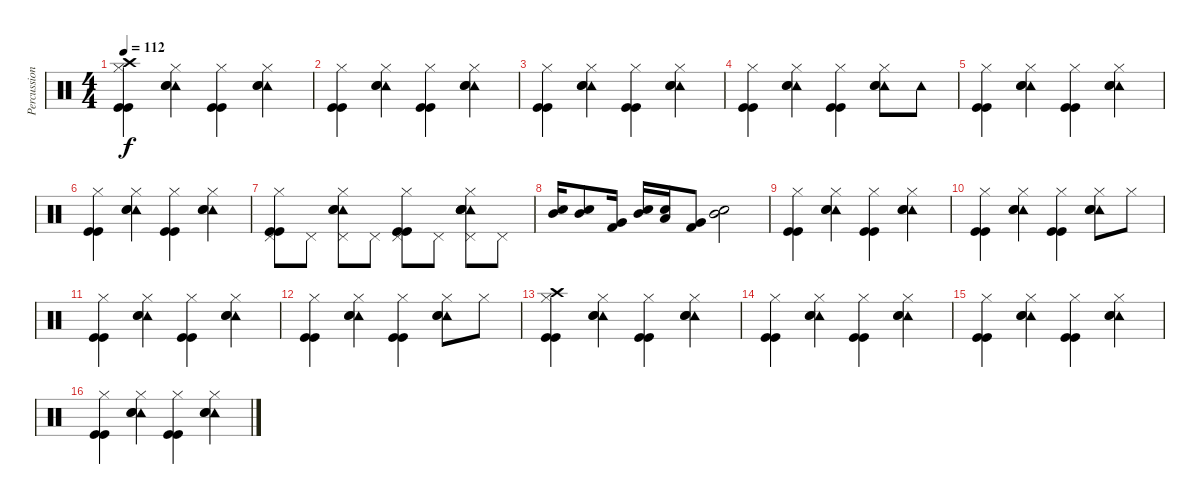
\track ("Percussion" "Percussion") {instrument percussion}
\staff {score}
\articulation defaults
\ts (4 4)
\tempo 112
\clef neutral
\ks c
("Crash high (hit)" "Hi-Hat (closed)" "Kick (hit)" "Kick (hit)").4{dy f} ("Tambourine (hit)" "Hi-Hat (closed)" "Electric Snare (hit)" "Electric Snare (hit)").4 ("Hi-Hat (closed)" "Kick (hit)" "Kick (hit)").4 ("Tambourine (hit)" "Hi-Hat (closed)" "Electric Snare (hit)" "Electric Snare (hit)").4 |
("Hi-Hat (closed)" "Kick (hit)" "Kick (hit)").4 ("Tambourine (hit)" "Hi-Hat (closed)" "Electric Snare (hit)" "Electric Snare (hit)").4 ("Hi-Hat (closed)" "Kick (hit)" "Kick (hit)").4 ("Tambourine (hit)" "Hi-Hat (closed)" "Electric Snare (hit)" "Electric Snare (hit)").4 |
("Hi-Hat (closed)" "Kick (hit)" "Kick (hit)").4 ("Tambourine (hit)" "Hi-Hat (closed)" "Electric Snare (hit)" "Electric Snare (hit)").4 ("Hi-Hat (closed)" "Kick (hit)" "Kick (hit)").4 ("Tambourine (hit)" "Hi-Hat (closed)" "Electric Snare (hit)" "Electric Snare (hit)").4 |
("Hi-Hat (closed)" "Kick (hit)" "Kick (hit)").4 ("Tambourine (hit)" "Hi-Hat (closed)" "Electric Snare (hit)" "Electric Snare (hit)").4 ("Hi-Hat (closed)" "Kick (hit)" "Kick (hit)").4 ("Tambourine (hit)" "Hi-Hat (closed)" "Electric Snare (hit)" "Electric Snare (hit)").8 "Tambourine (hit)".8 |
("Hi-Hat (closed)" "Kick (hit)" "Kick (hit)").4 ("Tambourine (hit)" "Hi-Hat (closed)" "Electric Snare (hit)" "Electric Snare (hit)").4 ("Hi-Hat (closed)" "Kick (hit)" "Kick (hit)").4 ("Tambourine (hit)" "Hi-Hat (closed)" "Electric Snare (hit)" "Electric Snare (hit)").4 |
("Hi-Hat (closed)" "Kick (hit)" "Kick (hit)").4 ("Tambourine (hit)" "Hi-Hat (closed)" "Electric Snare (hit)" "Electric Snare (hit)").4 ("Hi-Hat (closed)" "Kick (hit)" "Kick (hit)").4 ("Tambourine (hit)" "Hi-Hat (closed)" "Electric Snare (hit)" "Electric Snare (hit)").4 |
("Pedal Hi-Hat (hit)" "Hi-Hat (closed)" "Kick (hit)" "Kick (hit)").8 "Pedal Hi-Hat (hit)".8 ("Tambourine (hit)" "Hi-Hat (closed)" "Electric Snare (hit)" "Pedal Hi-Hat (hit)" "Electric Snare (hit)").8 "Pedal Hi-Hat (hit)".8 ("Pedal Hi-Hat (hit)" "Hi-Hat (closed)" "Kick (hit)" "Kick (hit)").8 "Pedal Hi-Hat (hit)".8 ("Tambourine (hit)" "Hi-Hat (closed)" "Electric Snare (hit)" "Pedal Hi-Hat (hit)" "Electric Snare (hit)" "Snare (hit) 2").8 "Pedal Hi-Hat (hit)".8 |
("Mid Tom (hit)" "Electric Snare (hit)").16 ("Mid Tom (hit)" "Electric Snare (hit)").8 ("Very Low Tom (hit)" "Kick (hit) 2").16 ("Mid Tom (hit)" "Electric Snare (hit)").16 ("Low Tom (hit)" "Electric Snare (hit)").16 ("Very Low Tom (hit)" "Kick (hit) 2").8 ("Mid Tom (hit)" "Electric Snare (hit)").2 |
("Hi-Hat (closed)" "Kick (hit)" "Kick (hit)").4 ("Tambourine (hit)" "Hi-Hat (closed)" "Electric Snare (hit)" "Electric Snare (hit)").4 ("Hi-Hat (closed)" "Kick (hit)" "Kick (hit)").4 ("Tambourine (hit)" "Hi-Hat (closed)" "Electric Snare (hit)" "Electric Snare (hit)").4 |
("Hi-Hat (closed)" "Kick (hit)" "Kick (hit)").4 ("Tambourine (hit)" "Hi-Hat (closed)" "Electric Snare (hit)" "Electric Snare (hit)").4 ("Hi-Hat (closed)" "Kick (hit)" "Kick (hit)").4 ("Tambourine (hit)" "Hi-Hat (closed)" "Electric Snare (hit)" "Electric Snare (hit)").8 "Hi-Hat (closed)".8 |
("Hi-Hat (closed)" "Kick (hit)" "Kick (hit)").4 ("Tambourine (hit)" "Hi-Hat (closed)" "Electric Snare (hit)" "Electric Snare (hit)").4 ("Hi-Hat (closed)" "Kick (hit)" "Kick (hit)").4 ("Tambourine (hit)" "Hi-Hat (closed)" "Electric Snare (hit)" "Electric Snare (hit)").4 |
("Hi-Hat (closed)" "Kick (hit)" "Kick (hit)").4 ("Tambourine (hit)" "Hi-Hat (closed)" "Electric Snare (hit)" "Electric Snare (hit)").4 ("Hi-Hat (closed)" "Kick (hit)" "Kick (hit)").4 ("Tambourine (hit)" "Hi-Hat (closed)" "Electric Snare (hit)" "Electric Snare (hit)").8 "Hi-Hat (closed)".8 |
("Crash high (hit)" "Hi-Hat (closed)" "Kick (hit)" "Kick (hit)").4 ("Tambourine (hit)" "Hi-Hat (closed)" "Electric Snare (hit)" "Electric Snare (hit)").4 ("Hi-Hat (closed)" "Kick (hit)" "Kick (hit)").4 ("Tambourine (hit)" "Hi-Hat (closed)" "Electric Snare (hit)" "Electric Snare (hit)").4 |
("Hi-Hat (closed)" "Kick (hit)" "Kick (hit)").4 ("Tambourine (hit)" "Hi-Hat (closed)" "Electric Snare (hit)" "Electric Snare (hit)").4 ("Hi-Hat (closed)" "Kick (hit)" "Kick (hit)").4 ("Tambourine (hit)" "Hi-Hat (closed)" "Electric Snare (hit)" "Electric Snare (hit)").4 |
("Hi-Hat (closed)" "Kick (hit)" "Kick (hit)").4 ("Tambourine (hit)" "Hi-Hat (closed)" "Electric Snare (hit)" "Electric Snare (hit)").4 ("Hi-Hat (closed)" "Kick (hit)" "Kick (hit)").4 ("Tambourine (hit)" "Hi-Hat (closed)" "Electric Snare (hit)" "Electric Snare (hit)").4 |
("Hi-Hat (closed)" "Kick (hit)" "Kick (hit)").4 ("Tambourine (hit)" "Hi-Hat (closed)" "Electric Snare (hit)" "Electric Snare (hit)").4 ("Hi-Hat (closed)" "Kick (hit)" "Kick (hit)").4 ("Tambourine (hit)" "Hi-Hat (closed)" "Electric Snare (hit)" "Electric Snare (hit)").4
